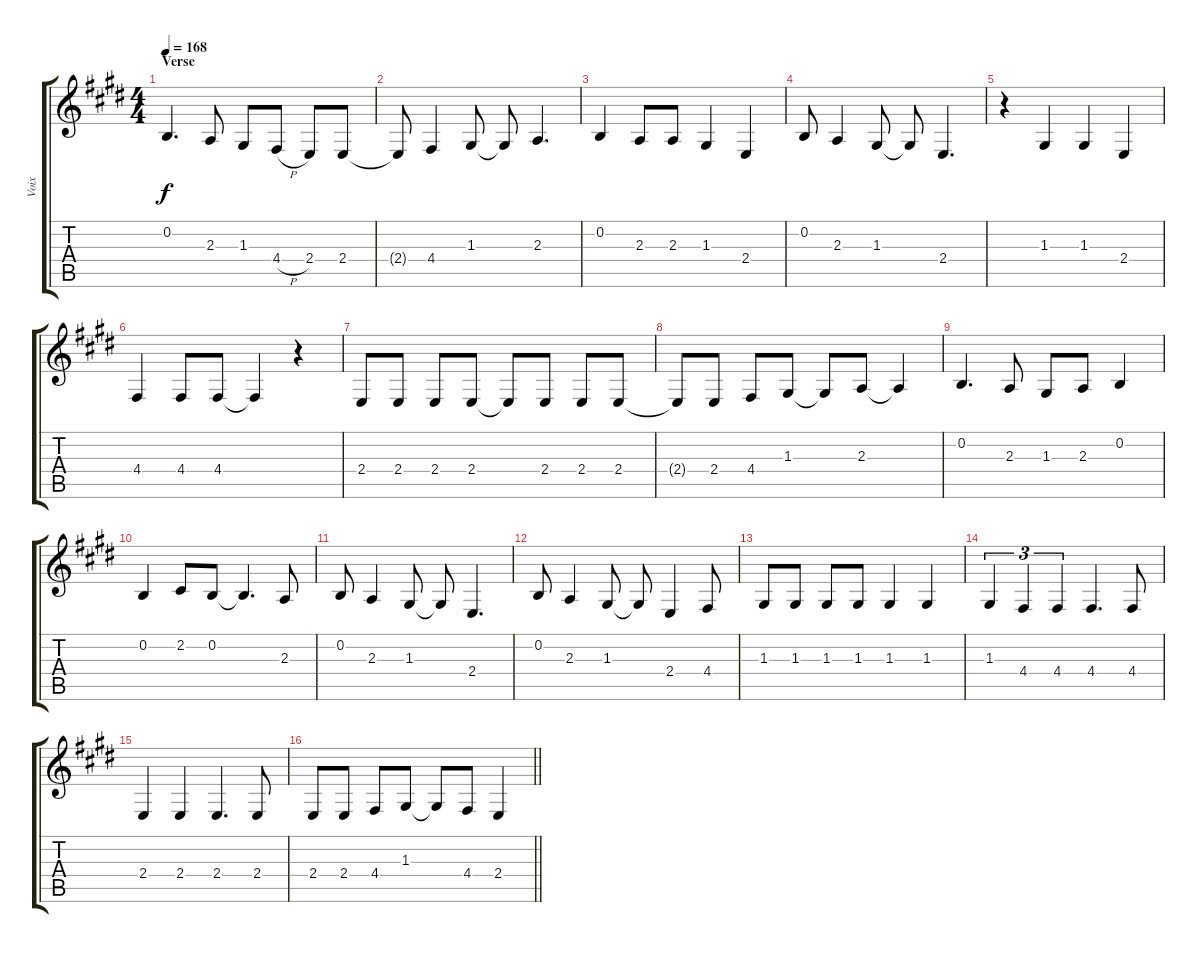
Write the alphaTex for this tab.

\track ("Voix" "Voix") {instrument reedorgan}
\staff {score tabs}
\tuning (E4 B3 G3 D3 A2 E2) {hide}
\ts (4 4)
\section ("" "Verse")
\tempo 168
\clef g2
\ks e
0.2.4{d dy f} 2.3.8 1.3.8 4.4{h}.8 2.4.8 2.4.8 |
2.4{t}.8 4.4.4 1.3.8 1.3{t}.8 2.3.4{d} |
0.2.4 2.3.8 2.3.8 1.3.4 2.4.4 |
0.2.8 2.3.4 1.3.8 1.3{t}.8 2.4.4{d} |
r.4 1.3.4 1.3.4 2.4.4 |
4.4.4 4.4.8 4.4.8 4.4{t}.4 r.4 |
2.4.8 2.4.8 2.4.8 2.4.8 2.4{t}.8 2.4.8 2.4.8 2.4.8 |
2.4{t}.8 2.4.8 4.4.8 1.3.8 1.3{t}.8 2.3.8 2.3{t}.4 |
0.2.4{d} 2.3.8 1.3.8 2.3.8 0.2.4 |
0.2.4 2.2.8 0.2.8 0.2{t}.4{d} 2.3.8 |
0.2.8 2.3.4 1.3.8 1.3{t}.8 2.4.4{d} |
0.2.8 2.3.4 1.3.8 1.3{t}.8 2.4.4 4.4.8 |
1.3.8 1.3.8 1.3.8 1.3.8 1.3.4 1.3.4 |
1.3.4{tu (3 2)} 4.4.4{tu (3 2)} 4.4.4{tu (3 2)} 4.4.4{d} 4.4.8 |
2.4.4 2.4.4 2.4.4{d} 2.4.8 |
\barLineRight lightlight
2.4.8 2.4.8 4.4.8 1.3.8 1.3{t}.8 4.4.8 2.4.4
